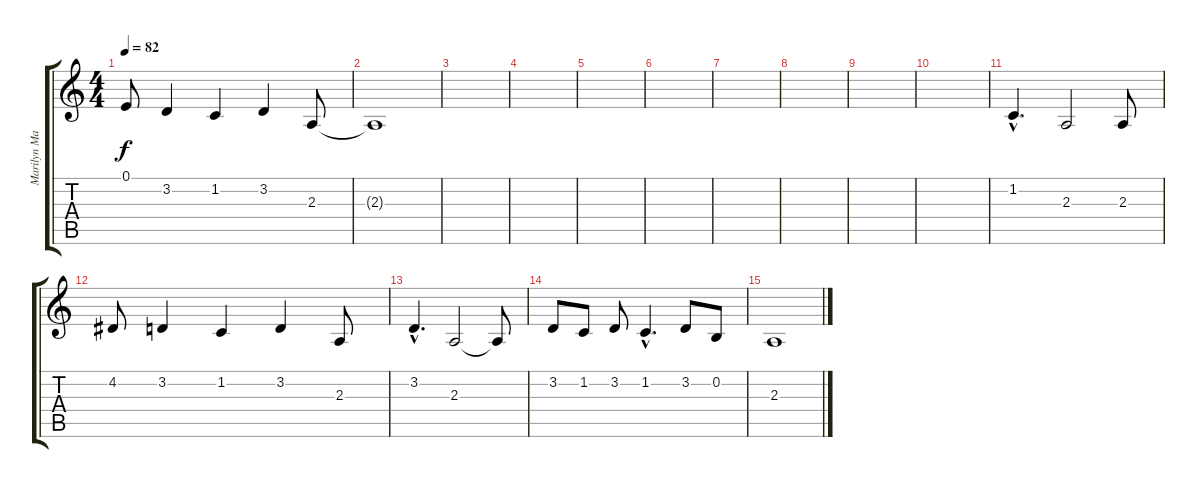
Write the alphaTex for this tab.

\track ("Marilyn Manson" "Marilyn Ma") {instrument cello}
\staff {score tabs}
\tuning (E4 B3 G3 D3 A2 E2) {hide}
\ts (4 4)
\tempo 82
\clef g2
\ks c
0.1.8{dy f} 3.2.4 1.2.4 3.2.4 2.3.8 |
2.3{t}.1 |
|
|
|
|
|
|
|
|
1.2{hac}.4{d} 2.3.2 2.3.8 |
4.2.8 3.2.4 1.2.4 3.2.4 2.3.8 |
3.2{hac}.4{d} 2.3.2 2.3{t}.8 |
3.2.8 1.2.8 3.2.8 1.2{hac}.4{d} 3.2.8 0.2.8 |
2.3.1
